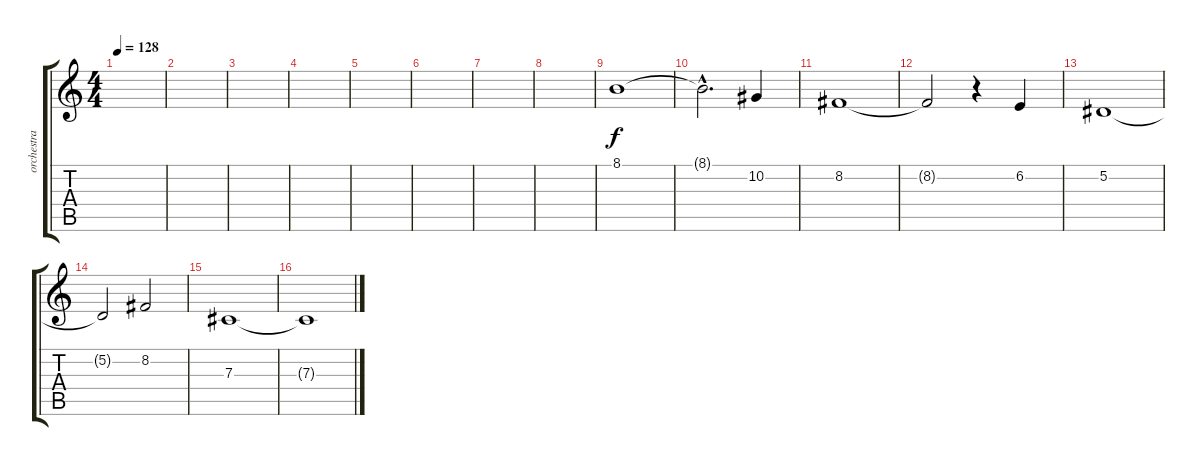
\track ("orchestra" "orchestra") {instrument stringensemble1}
\staff {score tabs}
\tuning (Eb4 Bb3 Gb3 Db3 Ab2 Eb2) {hide}
\ts (4 4)
\tempo 128
\clef g2
\ks c
|
|
|
|
|
|
|
|
8.1.1 |
8.1{hac t}.2{d} 10.2.4 |
8.2.1 |
8.2{t}.2 r.4 6.2.4 |
5.2.1 |
5.2{t}.2 8.2.2 |
7.3.1 |
7.3{t}.1
